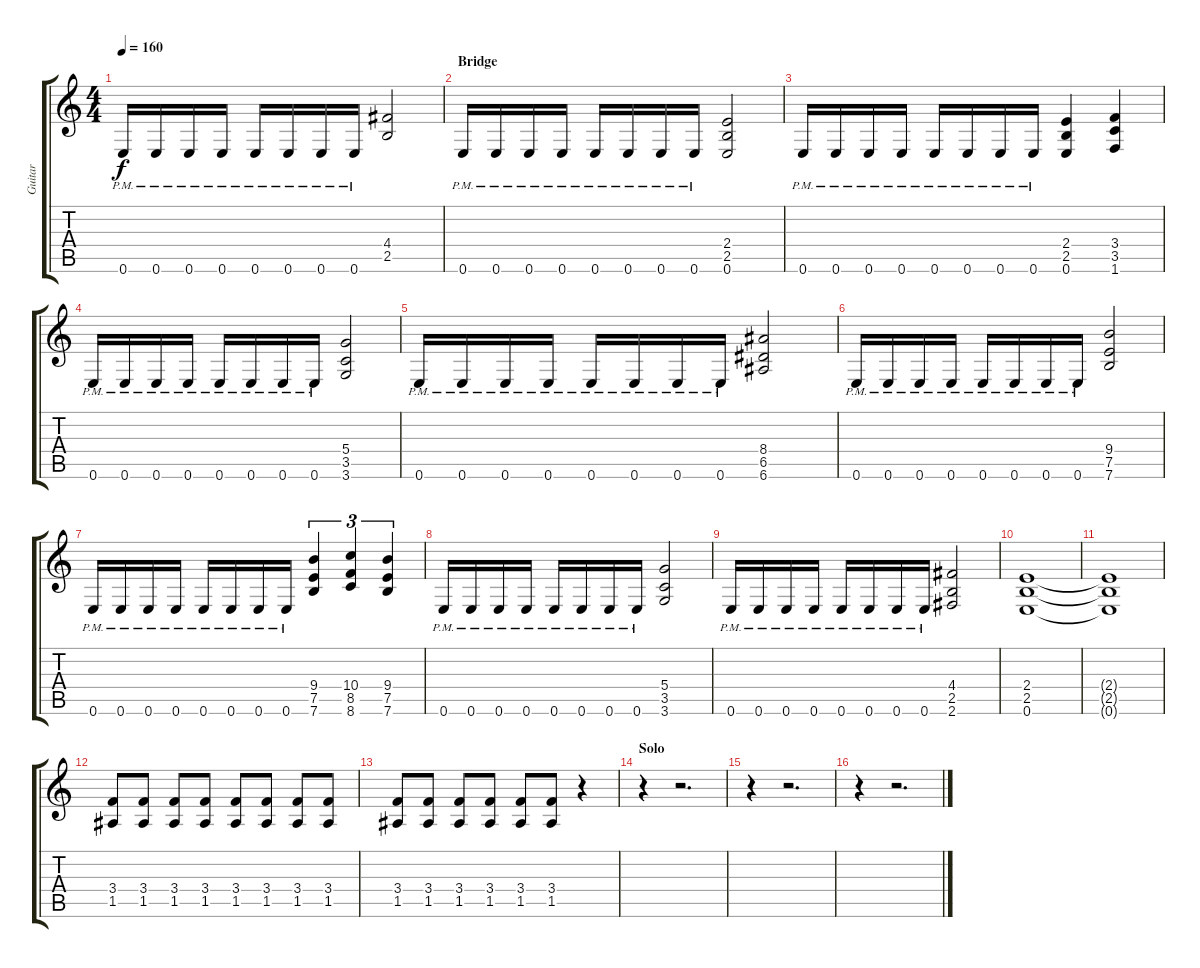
\track ("Guitar" "Guitar") {instrument distortionguitar}
\staff {score tabs}
\tuning (E4 B3 G3 D3 A2 E2) {hide}
\ts (4 4)
\tempo 160
\clef g2
\ks c
0.6{pm}.16{dy f} 0.6{pm}.16 0.6{pm}.16 0.6{pm}.16 0.6{pm}.16 0.6{pm}.16 0.6{pm}.16 0.6{pm}.16 (4.4 2.5).2 |
\section ("" "Bridge")
0.6{pm}.16 0.6{pm}.16 0.6{pm}.16 0.6{pm}.16 0.6{pm}.16 0.6{pm}.16 0.6{pm}.16 0.6{pm}.16 (2.4 2.5 0.6).2 |
0.6{pm}.16 0.6{pm}.16 0.6{pm}.16 0.6{pm}.16 0.6{pm}.16 0.6{pm}.16 0.6{pm}.16 0.6{pm}.16 (2.4 2.5 0.6).4 (3.4 3.5 1.6).4 |
0.6{pm}.16 0.6{pm}.16 0.6{pm}.16 0.6{pm}.16 0.6{pm}.16 0.6{pm}.16 0.6{pm}.16 0.6{pm}.16 (5.4 3.5 3.6).2 |
0.6{pm}.16 0.6{pm}.16 0.6{pm}.16 0.6{pm}.16 0.6{pm}.16 0.6{pm}.16 0.6{pm}.16 0.6{pm}.16 (8.4 6.5 6.6).2 |
0.6{pm}.16 0.6{pm}.16 0.6{pm}.16 0.6{pm}.16 0.6{pm}.16 0.6{pm}.16 0.6{pm}.16 0.6{pm}.16 (9.4 7.5 7.6).2 |
0.6{pm}.16 0.6{pm}.16 0.6{pm}.16 0.6{pm}.16 0.6{pm}.16 0.6{pm}.16 0.6{pm}.16 0.6{pm}.16 (9.4 7.5 7.6).4{tu (3 2)} (10.4 8.5 8.6).4{tu (3 2)} (9.4 7.5 7.6).4{tu (3 2)} |
0.6{pm}.16 0.6{pm}.16 0.6{pm}.16 0.6{pm}.16 0.6{pm}.16 0.6{pm}.16 0.6{pm}.16 0.6{pm}.16 (5.4 3.5 3.6).2 |
0.6{pm}.16 0.6{pm}.16 0.6{pm}.16 0.6{pm}.16 0.6{pm}.16 0.6{pm}.16 0.6{pm}.16 0.6{pm}.16 (4.4 2.5 2.6).2 |
(2.4 2.5 0.6).1 |
(2.4{t} 2.5{t} 0.6{t}).1 |
(3.4 1.5).8 (3.4 1.5).8 (3.4 1.5).8 (3.4 1.5).8 (3.4 1.5).8 (3.4 1.5).8 (3.4 1.5).8 (3.4 1.5).8 |
(3.4 1.5).8 (3.4 1.5).8 (3.4 1.5).8 (3.4 1.5).8 (3.4 1.5).8 (3.4 1.5).8 r.4 |
\section ("" "Solo")
r.4 r.2{d} |
r.4 r.2{d} |
r.4 r.2{d}
